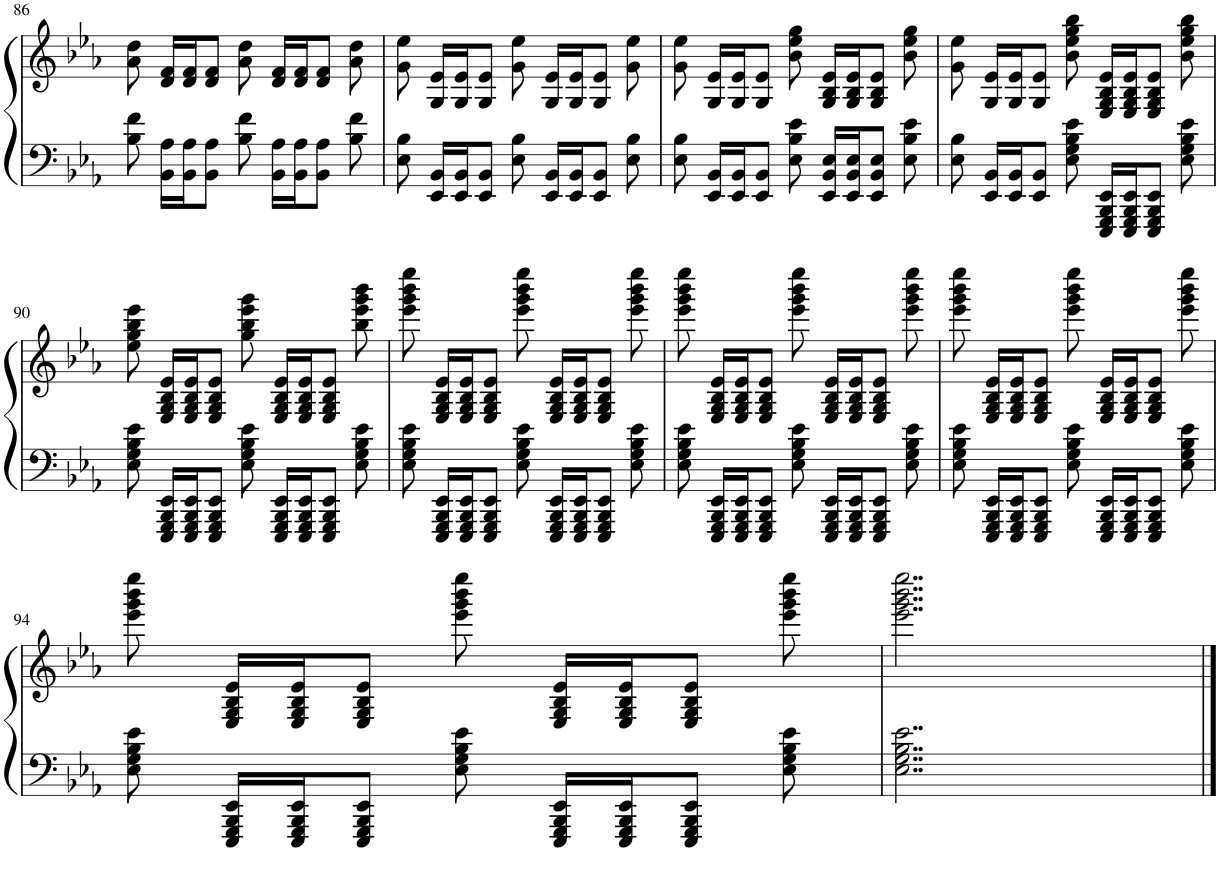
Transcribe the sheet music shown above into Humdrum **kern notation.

**kern	**kern
*part1	*part1
*staff2	*staff1
*I"Piano	*
*I'Pno.	*
!!LO:PB:g=z
*clefF4	*clefG2
*k[b-e-a-]	*k[b-e-a-]
*M7/8	*M7/8
=86	=86
8B-\ 8f\	8a-\ 8dd\
16BB-\ 16A-\LL	16d/ 16f/LL
16BB-\ 16A-\J	16d/ 16f/J
8BB-\ 8A-\J	8d/ 8f/J
8B-\ 8f\	8a-\ 8dd\
16BB-\ 16A-\LL	16d/ 16f/LL
16BB-\ 16A-\J	16d/ 16f/J
8BB-\ 8A-\J	8d/ 8f/J
8B-\ 8f\	8a-\ 8dd\
=87	=87
8E-\ 8B-\	8g\ 8ee-\
16EE-/ 16BB-/LL	16G/ 16e-/LL
16EE-/ 16BB-/J	16G/ 16e-/J
8EE-/ 8BB-/J	8G/ 8e-/J
8E-\ 8B-\	8g\ 8ee-\
16EE-/ 16BB-/LL	16G/ 16e-/LL
16EE-/ 16BB-/J	16G/ 16e-/J
8EE-/ 8BB-/J	8G/ 8e-/J
8E-\ 8B-\	8g\ 8ee-\
=88	=88
8E-\ 8B-\	8g\ 8ee-\
16EE-/ 16BB-/LL	16G/ 16e-/LL
16EE-/ 16BB-/J	16G/ 16e-/J
8EE-/ 8BB-/J	8G/ 8e-/J
8E-\ 8B-\ 8e-\	8b-\ 8ee-\ 8gg\
16EE-/ 16BB-/ 16E-/LL	16G/ 16B-/ 16e-/LL
16EE-/ 16BB-/ 16E-/J	16G/ 16B-/ 16e-/J
8EE-/ 8BB-/ 8E-/J	8G/ 8B-/ 8e-/J
8E-\ 8B-\ 8e-\	8b-\ 8ee-\ 8gg\
=89	=89
8E-\ 8B-\	8g\ 8ee-\
16EE-/ 16BB-/LL	16G/ 16e-/LL
16EE-/ 16BB-/J	16G/ 16e-/J
8EE-/ 8BB-/J	8G/ 8e-/J
8E-\ 8G\ 8B-\ 8e-\	8b-\ 8ee-\ 8gg\ 8bb-\
16EEE-/ 16GGG/ 16BBB-/ 16EE-/LL	16E-/ 16G/ 16B-/ 16e-/LL
16EEE-/ 16GGG/ 16BBB-/ 16EE-/J	16E-/ 16G/ 16B-/ 16e-/J
8EEE-/ 8GGG/ 8BBB-/ 8EE-/J	8E-/ 8G/ 8B-/ 8e-/J
8E-\ 8G\ 8B-\ 8e-\	8b-\ 8ee-\ 8gg\ 8bb-\
!!LO:LB:g=z
=90	=90
8E-\ 8G\ 8B-\ 8e-\	8ee-\ 8gg\ 8bb-\ 8eee-\
16EEE-/ 16GGG/ 16BBB-/ 16EE-/LL	16E-/ 16G/ 16B-/ 16e-/LL
16EEE-/ 16GGG/ 16BBB-/ 16EE-/J	16E-/ 16G/ 16B-/ 16e-/J
8EEE-/ 8GGG/ 8BBB-/ 8EE-/J	8E-/ 8G/ 8B-/ 8e-/J
8E-\ 8G\ 8B-\ 8e-\	8gg\ 8bb-\ 8eee-\ 8ggg\
16EEE-/ 16GGG/ 16BBB-/ 16EE-/LL	16E-/ 16G/ 16B-/ 16e-/LL
16EEE-/ 16GGG/ 16BBB-/ 16EE-/J	16E-/ 16G/ 16B-/ 16e-/J
8EEE-/ 8GGG/ 8BBB-/ 8EE-/J	8E-/ 8G/ 8B-/ 8e-/J
8E-\ 8G\ 8B-\ 8e-\	8bb-\ 8eee-\ 8ggg\ 8bbb-\
=91	=91
8E-\ 8G\ 8B-\ 8e-\	8eee-\ 8ggg\ 8bbb-\ 8eeee-\
16EEE-/ 16GGG/ 16BBB-/ 16EE-/LL	16E-/ 16G/ 16B-/ 16e-/LL
16EEE-/ 16GGG/ 16BBB-/ 16EE-/J	16E-/ 16G/ 16B-/ 16e-/J
8EEE-/ 8GGG/ 8BBB-/ 8EE-/J	8E-/ 8G/ 8B-/ 8e-/J
8E-\ 8G\ 8B-\ 8e-\	8eee-\ 8ggg\ 8bbb-\ 8eeee-\
16EEE-/ 16GGG/ 16BBB-/ 16EE-/LL	16E-/ 16G/ 16B-/ 16e-/LL
16EEE-/ 16GGG/ 16BBB-/ 16EE-/J	16E-/ 16G/ 16B-/ 16e-/J
8EEE-/ 8GGG/ 8BBB-/ 8EE-/J	8E-/ 8G/ 8B-/ 8e-/J
8E-\ 8G\ 8B-\ 8e-\	8eee-\ 8ggg\ 8bbb-\ 8eeee-\
=92	=92
8E-\ 8G\ 8B-\ 8e-\	8eee-\ 8ggg\ 8bbb-\ 8eeee-\
16EEE-/ 16GGG/ 16BBB-/ 16EE-/LL	16E-/ 16G/ 16B-/ 16e-/LL
16EEE-/ 16GGG/ 16BBB-/ 16EE-/J	16E-/ 16G/ 16B-/ 16e-/J
8EEE-/ 8GGG/ 8BBB-/ 8EE-/J	8E-/ 8G/ 8B-/ 8e-/J
8E-\ 8G\ 8B-\ 8e-\	8eee-\ 8ggg\ 8bbb-\ 8eeee-\
16EEE-/ 16GGG/ 16BBB-/ 16EE-/LL	16E-/ 16G/ 16B-/ 16e-/LL
16EEE-/ 16GGG/ 16BBB-/ 16EE-/J	16E-/ 16G/ 16B-/ 16e-/J
8EEE-/ 8GGG/ 8BBB-/ 8EE-/J	8E-/ 8G/ 8B-/ 8e-/J
8E-\ 8G\ 8B-\ 8e-\	8eee-\ 8ggg\ 8bbb-\ 8eeee-\
=93	=93
8E-\ 8G\ 8B-\ 8e-\	8eee-\ 8ggg\ 8bbb-\ 8eeee-\
16EEE-/ 16GGG/ 16BBB-/ 16EE-/LL	16E-/ 16G/ 16B-/ 16e-/LL
16EEE-/ 16GGG/ 16BBB-/ 16EE-/J	16E-/ 16G/ 16B-/ 16e-/J
8EEE-/ 8GGG/ 8BBB-/ 8EE-/J	8E-/ 8G/ 8B-/ 8e-/J
8E-\ 8G\ 8B-\ 8e-\	8eee-\ 8ggg\ 8bbb-\ 8eeee-\
16EEE-/ 16GGG/ 16BBB-/ 16EE-/LL	16E-/ 16G/ 16B-/ 16e-/LL
16EEE-/ 16GGG/ 16BBB-/ 16EE-/J	16E-/ 16G/ 16B-/ 16e-/J
8EEE-/ 8GGG/ 8BBB-/ 8EE-/J	8E-/ 8G/ 8B-/ 8e-/J
8E-\ 8G\ 8B-\ 8e-\	8eee-\ 8ggg\ 8bbb-\ 8eeee-\
!!LO:LB:g=z
=94	=94
8E-\ 8G\ 8B-\ 8e-\	8eee-\ 8ggg\ 8bbb-\ 8eeee-\
16EEE-/ 16GGG/ 16BBB-/ 16EE-/LL	16E-/ 16G/ 16B-/ 16e-/LL
16EEE-/ 16GGG/ 16BBB-/ 16EE-/J	16E-/ 16G/ 16B-/ 16e-/J
8EEE-/ 8GGG/ 8BBB-/ 8EE-/J	8E-/ 8G/ 8B-/ 8e-/J
8E-\ 8G\ 8B-\ 8e-\	8eee-\ 8ggg\ 8bbb-\ 8eeee-\
16EEE-/ 16GGG/ 16BBB-/ 16EE-/LL	16E-/ 16G/ 16B-/ 16e-/LL
16EEE-/ 16GGG/ 16BBB-/ 16EE-/J	16E-/ 16G/ 16B-/ 16e-/J
8EEE-/ 8GGG/ 8BBB-/ 8EE-/J	8E-/ 8G/ 8B-/ 8e-/J
8E-\ 8G\ 8B-\ 8e-\	8eee-\ 8ggg\ 8bbb-\ 8eeee-\
=95	=95
2..E-\ 2..G\ 2..B-\ 2..e-\	2..eee-\ 2..ggg\ 2..bbb-\ 2..eeee-\
==	==
*-	*-
